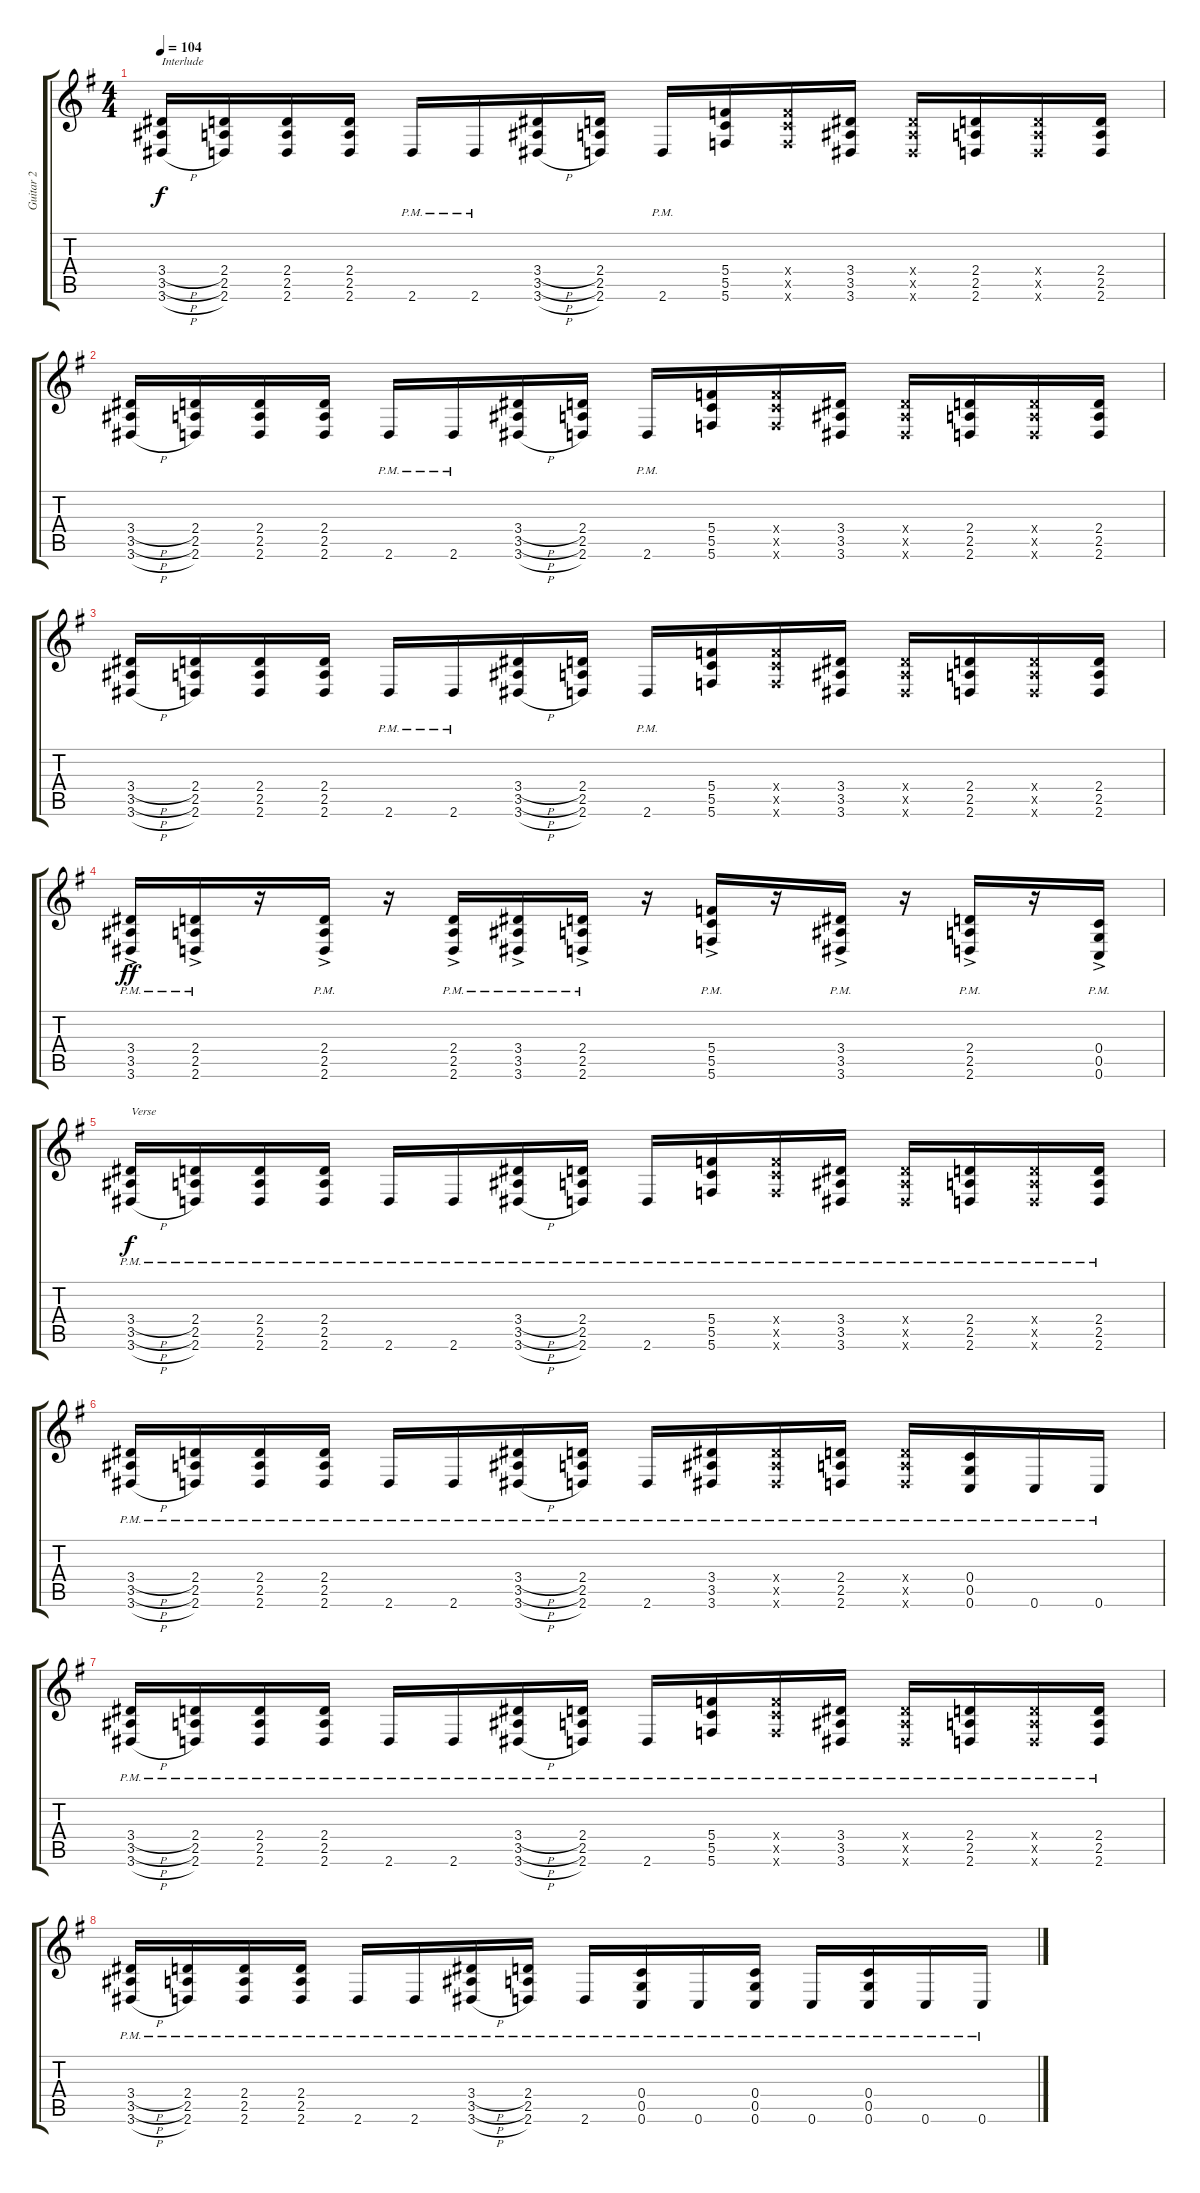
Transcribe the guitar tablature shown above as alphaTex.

\track ("Guitar 2" "Guitar 2") {instrument distortionguitar}
\staff {score tabs}
\tuning (D4 A3 F3 C3 G2 C2) {hide}
\ts (4 4)
\tempo 104
\clef g2
\ks g
(3.4{h} 3.5{h} 3.6{h}).16{txt "Interlude" dy f} (2.4 2.5 2.6).16 (2.4 2.5 2.6).16 (2.4 2.5 2.6).16 2.6{pm}.16 2.6{pm}.16 (3.4{h} 3.5{h} 3.6{h}).16 (2.4 2.5 2.6).16 2.6{pm}.16 (5.4 5.5 5.6).16 (5.4{x} 5.5{x} 5.6{x}).16 (3.4 3.5 3.6).16 (3.4{x} 3.5{x} 3.6{x}).16 (2.4 2.5 2.6).16 (2.4{x} 2.5{x} 2.6{x}).16 (2.4 2.5 2.6).16 |
(3.4{h} 3.5{h} 3.6{h}).16 (2.4 2.5 2.6).16 (2.4 2.5 2.6).16 (2.4 2.5 2.6).16 2.6{pm}.16 2.6{pm}.16 (3.4{h} 3.5{h} 3.6{h}).16 (2.4 2.5 2.6).16 2.6{pm}.16 (5.4 5.5 5.6).16 (5.4{x} 5.5{x} 5.6{x}).16 (3.4 3.5 3.6).16 (3.4{x} 3.5{x} 3.6{x}).16 (2.4 2.5 2.6).16 (2.4{x} 2.5{x} 2.6{x}).16 (2.4 2.5 2.6).16 |
(3.4{h} 3.5{h} 3.6{h}).16 (2.4 2.5 2.6).16 (2.4 2.5 2.6).16 (2.4 2.5 2.6).16 2.6{pm}.16 2.6{pm}.16 (3.4{h} 3.5{h} 3.6{h}).16 (2.4 2.5 2.6).16 2.6{pm}.16 (5.4 5.5 5.6).16 (5.4{x} 5.5{x} 5.6{x}).16 (3.4 3.5 3.6).16 (3.4{x} 3.5{x} 3.6{x}).16 (2.4 2.5 2.6).16 (2.4{x} 2.5{x} 2.6{x}).16 (2.4 2.5 2.6).16 |
(3.4{ac pm} 3.5{ac pm} 3.6{ac pm}).16{dy ff} (2.4{ac pm} 2.5{ac pm} 2.6{ac pm}).16 r.16 (2.4{ac pm} 2.5{ac pm} 2.6{ac pm}).16 r.16 (2.4{ac pm} 2.5{ac pm} 2.6{ac pm}).16 (3.4{ac pm} 3.5{ac pm} 3.6{ac pm}).16 (2.4{ac pm} 2.5{ac pm} 2.6{ac pm}).16 r.16 (5.4{ac pm} 5.5{ac pm} 5.6{ac pm}).16 r.16 (3.4{ac pm} 3.5{ac pm} 3.6{ac pm}).16 r.16 (2.4{ac pm} 2.5{ac pm} 2.6{ac pm}).16 r.16 (0.4{ac pm} 0.5{ac pm} 0.6{ac pm}).16 |
(3.4{h pm} 3.5{h pm} 3.6{h pm}).16{txt "Verse" dy f} (2.4{pm} 2.5{pm} 2.6{pm}).16 (2.4{pm} 2.5{pm} 2.6{pm}).16 (2.4{pm} 2.5{pm} 2.6{pm}).16 2.6{pm}.16 2.6{pm}.16 (3.4{h pm} 3.5{h pm} 3.6{h pm}).16 (2.4{pm} 2.5{pm} 2.6{pm}).16 2.6{pm}.16 (5.4{pm} 5.5{pm} 5.6{pm}).16 (5.4{pm x} 5.5{pm x} 5.6{pm x}).16 (3.4{pm} 3.5{pm} 3.6{pm}).16 (3.4{pm x} 3.5{pm x} 3.6{pm x}).16 (2.4{pm} 2.5{pm} 2.6{pm}).16 (2.4{pm x} 2.5{pm x} 2.6{pm x}).16 (2.4{pm} 2.5{pm} 2.6{pm}).16 |
(3.4{h pm} 3.5{h pm} 3.6{h pm}).16 (2.4{pm} 2.5{pm} 2.6{pm}).16 (2.4{pm} 2.5{pm} 2.6{pm}).16 (2.4{pm} 2.5{pm} 2.6{pm}).16 2.6{pm}.16 2.6{pm}.16 (3.4{h pm} 3.5{h pm} 3.6{h pm}).16 (2.4{pm} 2.5{pm} 2.6{pm}).16 2.6{pm}.16 (3.4{pm} 3.5{pm} 3.6{pm}).16 (3.4{pm x} 3.5{pm x} 3.6{pm x}).16 (2.4{pm} 2.5{pm} 2.6{pm}).16 (2.4{pm x} 2.5{pm x} 2.6{pm x}).16 (0.4{pm} 0.5{pm} 0.6{pm}).16 0.6{pm}.16 0.6{pm}.16 |
(3.4{h pm} 3.5{h pm} 3.6{h pm}).16 (2.4{pm} 2.5{pm} 2.6{pm}).16 (2.4{pm} 2.5{pm} 2.6{pm}).16 (2.4{pm} 2.5{pm} 2.6{pm}).16 2.6{pm}.16 2.6{pm}.16 (3.4{h pm} 3.5{h pm} 3.6{h pm}).16 (2.4{pm} 2.5{pm} 2.6{pm}).16 2.6{pm}.16 (5.4{pm} 5.5{pm} 5.6{pm}).16 (5.4{pm x} 5.5{pm x} 5.6{pm x}).16 (3.4{pm} 3.5{pm} 3.6{pm}).16 (3.4{pm x} 3.5{pm x} 3.6{pm x}).16 (2.4{pm} 2.5{pm} 2.6{pm}).16 (2.4{pm x} 2.5{pm x} 2.6{pm x}).16 (2.4{pm} 2.5{pm} 2.6{pm}).16 |
(3.4{h pm} 3.5{h pm} 3.6{h pm}).16 (2.4{pm} 2.5{pm} 2.6{pm}).16 (2.4{pm} 2.5{pm} 2.6{pm}).16 (2.4{pm} 2.5{pm} 2.6{pm}).16 2.6{pm}.16 2.6{pm}.16 (3.4{h pm} 3.5{h pm} 3.6{h pm}).16 (2.4{pm} 2.5{pm} 2.6{pm}).16 2.6{pm}.16 (0.4{pm} 0.5{pm} 0.6{pm}).16 0.6{pm}.16 (0.4{pm} 0.5{pm} 0.6{pm}).16 0.6{pm}.16 (0.4{pm} 0.5{pm} 0.6{pm}).16 0.6{pm}.16 0.6{pm}.16
